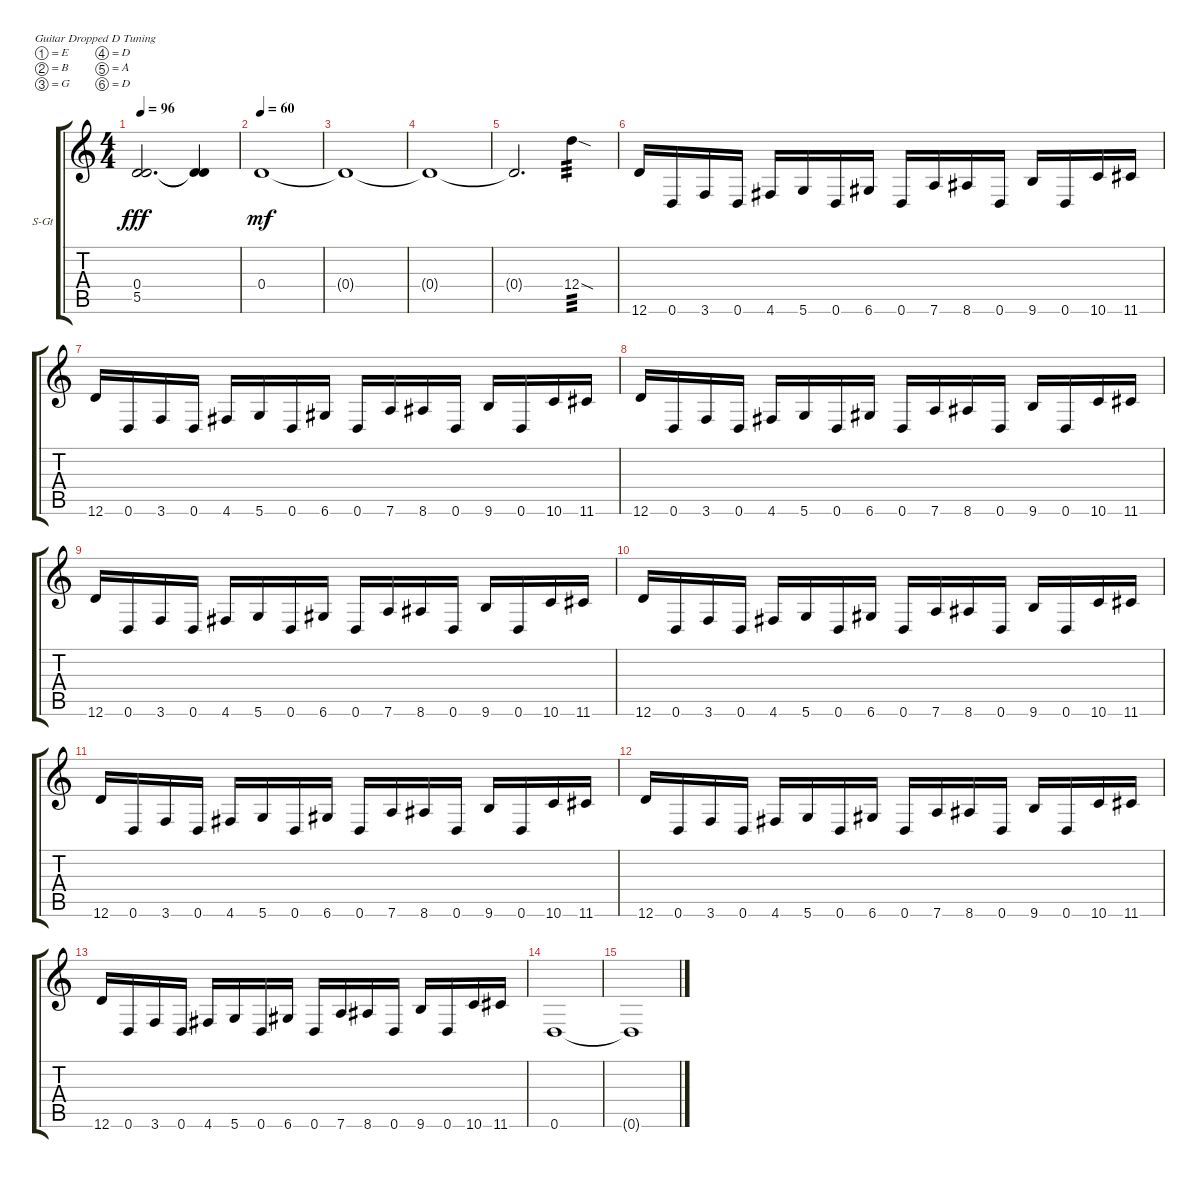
\defaultSystemsLayout 4
\bracketExtendMode groupsimilarinstruments
\firstSystemTrackNameOrientation horizontal
\otherSystemsTrackNameOrientation horizontal
\track ("Bellamy Guitar" "S-Gt") {instrument acousticguitarsteel}
\staff {score tabs}
\tuning (E4 B3 G3 D3 A2 D2)
\ts (4 4)
\tempo 96
\clef g2
\ks c
(5.5{t} 0.4{t}).2{d dy fff} (5.5{t} 0.4{t}).4 |
\tempo 60
0.4.1{dy mf} |
0.4{t}.1 |
0.4{t}.1 |
0.4{t}.2{d} 12.4{sod}.4{tp 3} |
12.6.16 0.6.16 3.6.16 0.6.16 4.6.16 5.6.16 0.6.16 6.6.16 0.6.16 7.6.16 8.6.16 0.6.16 9.6.16 0.6.16 10.6.16 11.6.16 |
12.6.16 0.6.16 3.6.16 0.6.16 4.6.16 5.6.16 0.6.16 6.6.16 0.6.16 7.6.16 8.6.16 0.6.16 9.6.16 0.6.16 10.6.16 11.6.16 |
12.6.16 0.6.16 3.6.16 0.6.16 4.6.16 5.6.16 0.6.16 6.6.16 0.6.16 7.6.16 8.6.16 0.6.16 9.6.16 0.6.16 10.6.16 11.6.16 |
12.6.16 0.6.16 3.6.16 0.6.16 4.6.16 5.6.16 0.6.16 6.6.16 0.6.16 7.6.16 8.6.16 0.6.16 9.6.16 0.6.16 10.6.16 11.6.16 |
12.6.16 0.6.16 3.6.16 0.6.16 4.6.16 5.6.16 0.6.16 6.6.16 0.6.16 7.6.16 8.6.16 0.6.16 9.6.16 0.6.16 10.6.16 11.6.16 |
12.6.16 0.6.16 3.6.16 0.6.16 4.6.16 5.6.16 0.6.16 6.6.16 0.6.16 7.6.16 8.6.16 0.6.16 9.6.16 0.6.16 10.6.16 11.6.16 |
12.6.16 0.6.16 3.6.16 0.6.16 4.6.16 5.6.16 0.6.16 6.6.16 0.6.16 7.6.16 8.6.16 0.6.16 9.6.16 0.6.16 10.6.16 11.6.16 |
12.6.16 0.6.16 3.6.16 0.6.16 4.6.16 5.6.16 0.6.16 6.6.16 0.6.16 7.6.16 8.6.16 0.6.16 9.6.16 0.6.16 10.6.16 11.6.16 |
0.6.1 |
0.6{t}.1
